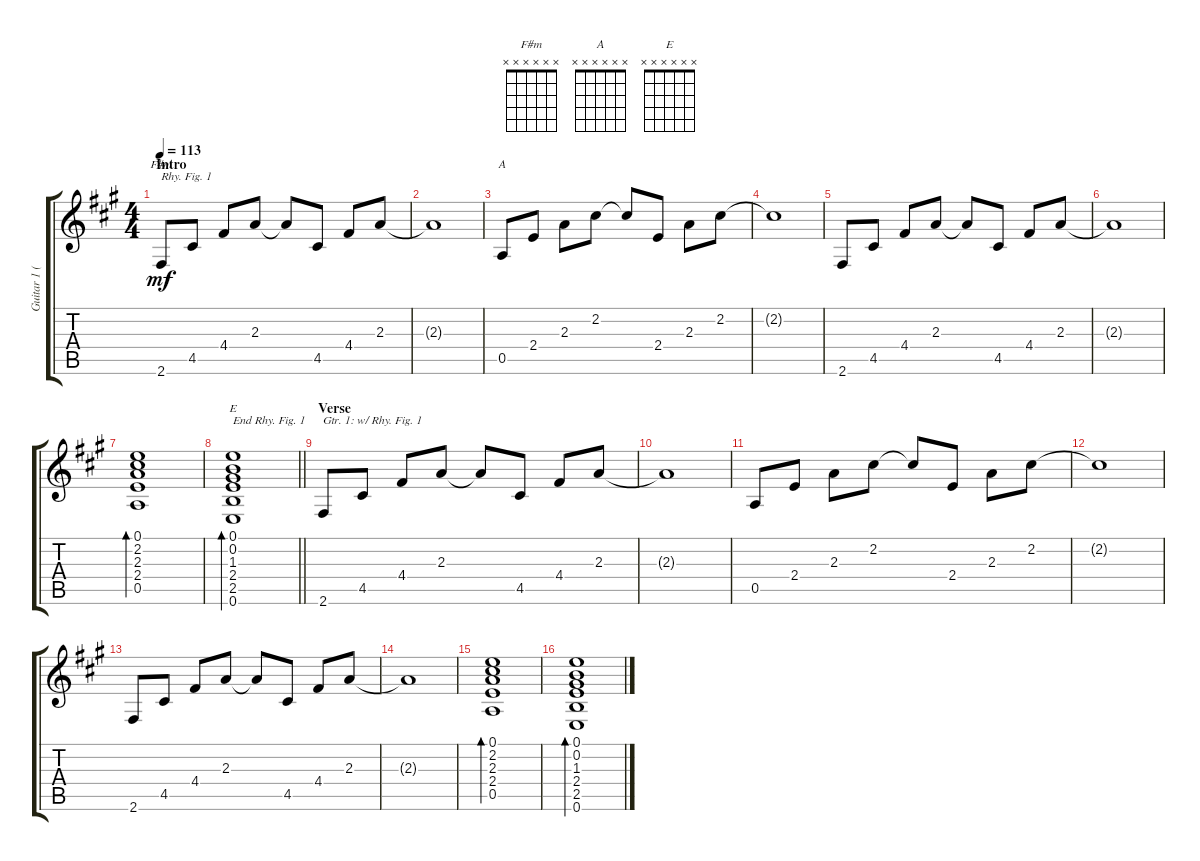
\track ("Guitar 1 (clean)" "Guitar 1 (") {instrument electricguitarclean}
\staff {score tabs}
\tuning (E4 B3 G3 D3 A2 E2) {hide}
\chord ("F#m" x x x x x x)
\chord ("A" x x x x x x)
\chord ("E" x x x x x x)
\ts (4 4)
\section ("" "Intro")
\tempo 113
\clef g2
\ks f#minor
2.6.8{ch "F#m" txt "Rhy. Fig. 1" dy mf instrument electricguitarclean} 4.5.8 4.4.8 2.3.8 2.3{t}.8 4.5.8 4.4.8 2.3.8 |
2.3{t}.1 |
0.5.8{ch "A"} 2.4.8 2.3.8 2.2.8 2.2{t}.8 2.4.8 2.3.8 2.2.8 |
2.2{t}.1 |
2.6.8 4.5.8 4.4.8 2.3.8 2.3{t}.8 4.5.8 4.4.8 2.3.8 |
2.3{t}.1 |
(0.1 2.2 2.3 2.4 0.5).1{bd 120} |
\barLineRight lightlight
(0.1 0.2 1.3 2.4 2.5 0.6).1{bd 120 ch "E" txt "End Rhy. Fig. 1"} |
\section ("" "Verse")
2.6.8{txt "Gtr. 1: w/ Rhy. Fig. 1"} 4.5.8 4.4.8 2.3.8 2.3{t}.8 4.5.8 4.4.8 2.3.8 |
2.3{t}.1 |
0.5.8 2.4.8 2.3.8 2.2.8 2.2{t}.8 2.4.8 2.3.8 2.2.8 |
2.2{t}.1 |
2.6.8 4.5.8 4.4.8 2.3.8 2.3{t}.8 4.5.8 4.4.8 2.3.8 |
2.3{t}.1 |
(0.1 2.2 2.3 2.4 0.5).1{bd 120} |
(0.1 0.2 1.3 2.4 2.5 0.6).1{bd 120}
